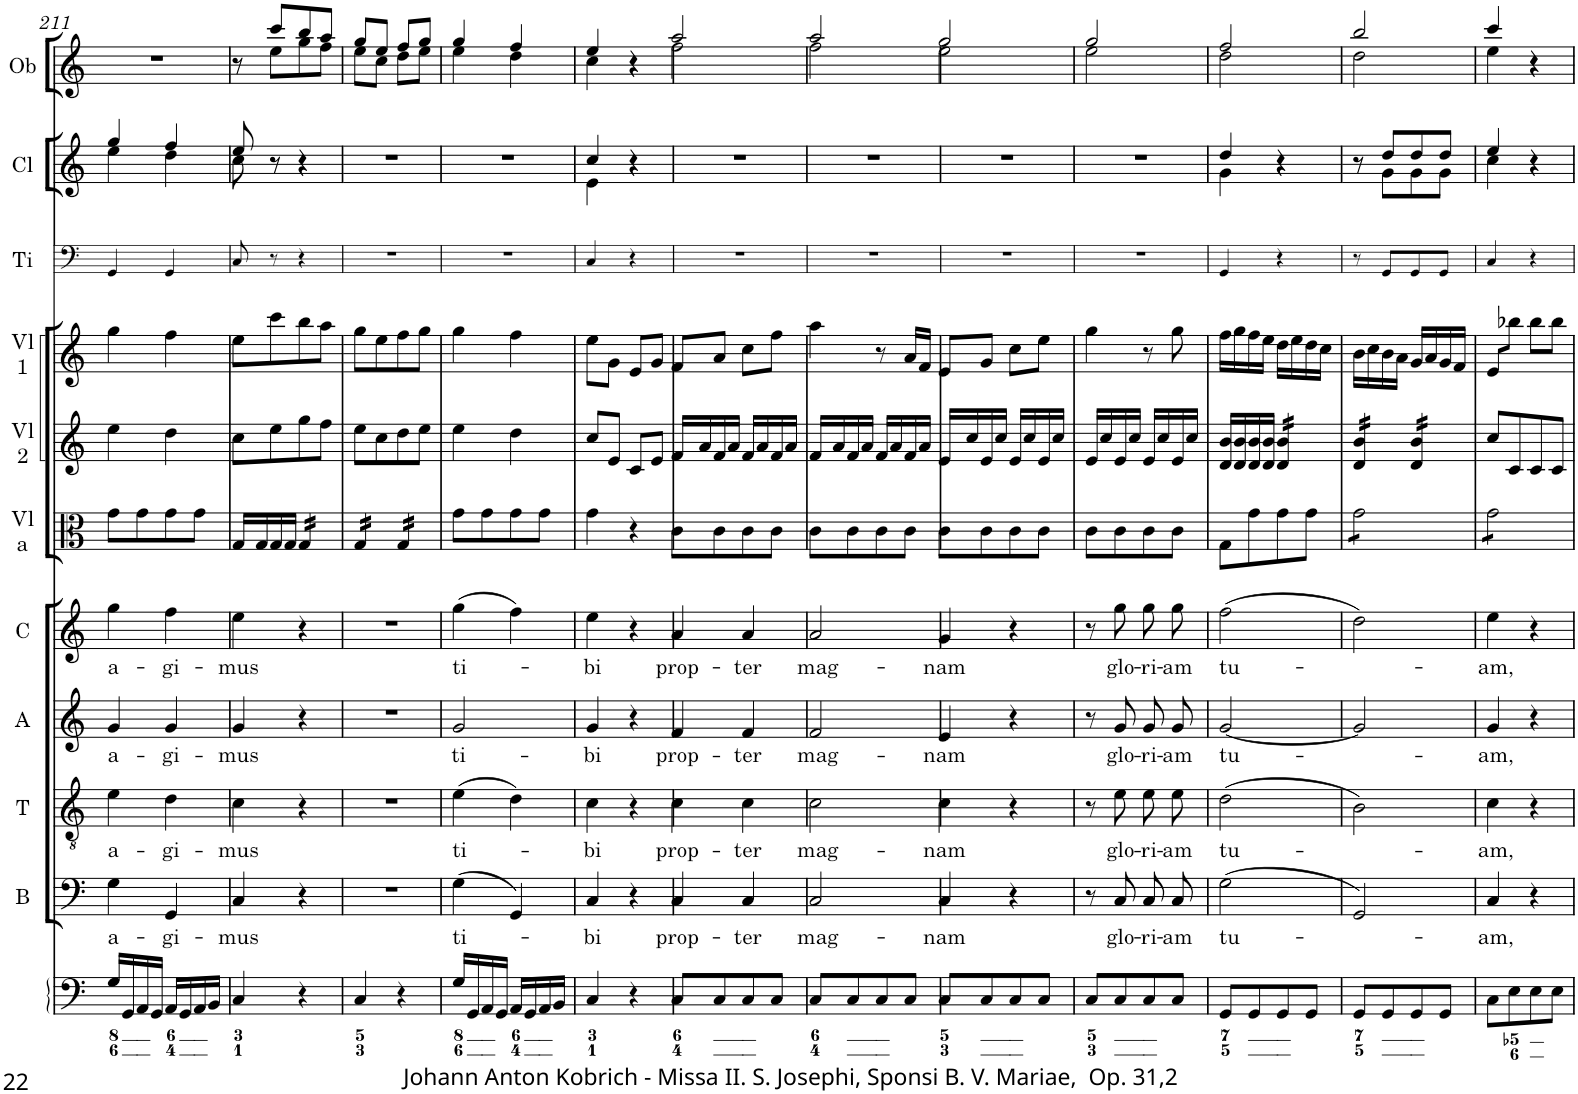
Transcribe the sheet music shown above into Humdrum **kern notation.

**kern	**kern	**text	**kern	**text	**kern	**text	**kern	**text	**kern	**kern	**kern	**kern	**kern	**kern
*part11	*part10	*part10	*part9	*part9	*part8	*part8	*part7	*part7	*part6	*part5	*part4	*part3	*part2	*part1
*staff11	*staff10	*staff10	*staff9	*staff9	*staff8	*staff8	*staff7	*staff7	*staff6	*staff5	*staff4	*staff3	*staff2	*staff1
*I"Violoncello &amp; Organo	*I"Basso	*	*I"Tenore	*	*I"Alto	*	*I"Canto	*	*I"Viola	*I"Violino 2	*I"Violino 1	*I"Timpano	*I"Corni / Clarini	*I"Oboi
*	*I'B	*	*I'T	*	*I'A	*	*I'C	*	*I'Vl a	*I'Vl 2	*I'Vl 1	*I'Ti	*I'Cl	*I'Ob
!!LO:PB:g=z
*clefF4	*clefF4	*	*clefGv2	*	*clefG2	*	*clefG2	*	*clefC3	*clefG2	*clefG2	*clefF4	*clefG2	*clefG2
*	*	*	*	*	*	*	*	*	*	*	*	*	*Trd1c2	*
*k[]	*k[]	*	*k[]	*	*k[]	*	*k[]	*	*k[]	*k[]	*k[]	*k[]	*k[]	*k[]
*M2/4	*M2/4	*	*M2/4	*	*M2/4	*	*M2/4	*	*M2/4	*M2/4	*M2/4	*M2/4	*M2/4	*M2/4
=211	=211	=211	=211	=211	=211	=211	=211	=211	=211	=211	=211	=211	=211	=211
!	!	!LO:LY:b	!	!LO:LY:b	!	!LO:LY:b	!	!LO:LY:b	!	!	!	!	!	!
*	*	*	*	*	*	*	*	*	*	*	*	*	*^	*^
16G/LL	4G\	a-	4e\	a-	4g/	a-	4gg\	a-	8g\L	4ee\	4gg\	4GG/	4gg/	4ee\	2r	2r
16GG/	.	.	.	.	.	.	.	.	.	.	.	.	.	.	.	.
16AA/	.	.	.	.	.	.	.	.	8g\	.	.	.	.	.	.	.
16GG/JJ	.	.	.	.	.	.	.	.	.	.	.	.	.	.	.	.
!	!	!LO:LY:b	!	!LO:LY:b	!	!LO:LY:b	!	!LO:LY:b	!	!	!	!	!	!	!	!
16AA/LL	4GG/	-gi-	4d\	-gi-	4g/	-gi-	4ff\	-gi-	8g\	4dd\	4ff\	4GG/	4ff/	4dd\	.	.
16GG/	.	.	.	.	.	.	.	.	.	.	.	.	.	.	.	.
16AA/	.	.	.	.	.	.	.	.	8g\J	.	.	.	.	.	.	.
16BB/JJ	.	.	.	.	.	.	.	.	.	.	.	.	.	.	.	.
=212	=212	=212	=212	=212	=212	=212	=212	=212	=212	=212	=212	=212	=212	=212	=212	=212
!	!	!LO:LY:b	!	!LO:LY:b	!	!LO:LY:b	!	!LO:LY:b	!	!	!	!	!	!	!	!
4C/	4C/	-mus	4c\	-mus	4g/	-mus	4ee\	-mus	16G/LL	8cc\L	8ee\L	8C/	8ee/	8cc\	8r	8r
.	.	.	.	.	.	.	.	.	16G/	.	.	.	.	.	.	.
.	.	.	.	.	.	.	.	.	16G/	8ee\	8ccc\	8r	8r	8r	8ccc/L	8ee\L
.	.	.	.	.	.	.	.	.	16G/JJ	.	.	.	.	.	.	.
*	*	*	*	*	*	*	*	*	*tremolo	*	*	*	*	*	*	*
4r	4r	.	4r	.	4r	.	4r	.	16G/LL	8gg\	8bb\	4r	4r	4r	8bb/	8gg\
.	.	.	.	.	.	.	.	.	16G/	.	.	.	.	.	.	.
.	.	.	.	.	.	.	.	.	16G/	8ff\J	8aa\J	.	.	.	8aa/J	8ff\J
.	.	.	.	.	.	.	.	.	16G/JJ	.	.	.	.	.	.	.
=213	=213	=213	=213	=213	=213	=213	=213	=213	=213	=213	=213	=213	=213	=213	=213	=213
4C/	2r	.	2r	.	2r	.	2r	.	16G/LL	8ee\L	8gg\L	2r	2r	2r	8gg/L	8ee\L
.	.	.	.	.	.	.	.	.	16G/	.	.	.	.	.	.	.
.	.	.	.	.	.	.	.	.	16G/	8cc\	8ee\	.	.	.	8ee/J	8cc\J
.	.	.	.	.	.	.	.	.	16G/JJ	.	.	.	.	.	.	.
4r	.	.	.	.	.	.	.	.	16G/LL	8dd\	8ff\	.	.	.	8ff/L	8dd\L
.	.	.	.	.	.	.	.	.	16G/	.	.	.	.	.	.	.
.	.	.	.	.	.	.	.	.	16G/	8ee\J	8gg\J	.	.	.	8gg/J	8ee\J
.	.	.	.	.	.	.	.	.	16G/JJ	.	.	.	.	.	.	.
*	*	*	*	*	*	*	*	*	*Xtremolo	*	*	*	*	*	*	*
=214	=214	=214	=214	=214	=214	=214	=214	=214	=214	=214	=214	=214	=214	=214	=214	=214
!	!	!LO:LY:b	!	!LO:LY:b	!	!LO:LY:b	!	!LO:LY:b	!	!	!	!	!	!	!	!
16G/LL	(4G\	ti-	(4e\	ti-	2g/	ti-	(4gg\	ti-	8g\L	4ee\	4gg\	2r	2r	2r	4gg/	4ee\
16GG/	.	.	.	.	.	.	.	.	.	.	.	.	.	.	.	.
16AA/	.	.	.	.	.	.	.	.	8g\	.	.	.	.	.	.	.
16GG/JJ	.	.	.	.	.	.	.	.	.	.	.	.	.	.	.	.
16AA/LL	4GG/)	.	4d\)	.	.	.	4ff\)	.	8g\	4dd\	4ff\	.	.	.	4ff/	4dd\
16GG/	.	.	.	.	.	.	.	.	.	.	.	.	.	.	.	.
16AA/	.	.	.	.	.	.	.	.	8g\J	.	.	.	.	.	.	.
16BB/JJ	.	.	.	.	.	.	.	.	.	.	.	.	.	.	.	.
=215	=215	=215	=215	=215	=215	=215	=215	=215	=215	=215	=215	=215	=215	=215	=215	=215
!	!	!LO:LY:b	!	!LO:LY:b	!	!LO:LY:b	!	!LO:LY:b	!	!	!	!	!	!	!	!
4C/	4C/	-bi	4c\	-bi	4g/	-bi	4ee\	-bi	4g\	8cc/L	8ee\L	4C/	4cc/	4e\	4ee/	4cc\
.	.	.	.	.	.	.	.	.	.	8e/J	8g\J	.	.	.	.	.
4r	4r	.	4r	.	4r	.	4r	.	4r	8c/L	8e/L	4r	4r	4r	4r	4r
.	.	.	.	.	.	.	.	.	.	8e/J	8g/J	.	.	.	.	.
=216	=216	=216	=216	=216	=216	=216	=216	=216	=216	=216	=216	=216	=216	=216	=216	=216
!	!	!LO:LY:b	!	!LO:LY:b	!	!LO:LY:b	!	!LO:LY:b	!	!	!	!	!	!	!	!
8C/L	4C/	prop-	4c\	prop-	4f/	prop-	4a/	prop-	8c\L	16f/LL	8f/L	2r	2r	2r	2aa/	2ff\
.	.	.	.	.	.	.	.	.	.	16a/	.	.	.	.	.	.
8C/	.	.	.	.	.	.	.	.	8c\	16f/	8a/J	.	.	.	.	.
.	.	.	.	.	.	.	.	.	.	16a/JJ	.	.	.	.	.	.
!	!	!LO:LY:b	!	!LO:LY:b	!	!LO:LY:b	!	!LO:LY:b	!	!	!	!	!	!	!	!
8C/	4C/	-ter	4c\	-ter	4f/	-ter	4a/	-ter	8c\	16f/LL	8cc\L	.	.	.	.	.
.	.	.	.	.	.	.	.	.	.	16a/	.	.	.	.	.	.
8C/J	.	.	.	.	.	.	.	.	8c\J	16f/	8ff\J	.	.	.	.	.
.	.	.	.	.	.	.	.	.	.	16a/JJ	.	.	.	.	.	.
=217	=217	=217	=217	=217	=217	=217	=217	=217	=217	=217	=217	=217	=217	=217	=217	=217
!	!	!LO:LY:b	!	!LO:LY:b	!	!LO:LY:b	!	!LO:LY:b	!	!	!	!	!	!	!	!
8C/L	2C/	mag-	2c\	mag-	2f/	mag-	2a/	mag-	8c\L	16f/LL	4aa\	2r	2r	2r	2aa/	2ff\
.	.	.	.	.	.	.	.	.	.	16a/	.	.	.	.	.	.
8C/	.	.	.	.	.	.	.	.	8c\	16f/	.	.	.	.	.	.
.	.	.	.	.	.	.	.	.	.	16a/JJ	.	.	.	.	.	.
8C/	.	.	.	.	.	.	.	.	8c\	16f/LL	8r	.	.	.	.	.
.	.	.	.	.	.	.	.	.	.	16a/	.	.	.	.	.	.
8C/J	.	.	.	.	.	.	.	.	8c\J	16f/	16a/LL	.	.	.	.	.
.	.	.	.	.	.	.	.	.	.	16a/JJ	16f/JJ	.	.	.	.	.
=218	=218	=218	=218	=218	=218	=218	=218	=218	=218	=218	=218	=218	=218	=218	=218	=218
!	!	!LO:LY:b	!	!LO:LY:b	!	!LO:LY:b	!	!LO:LY:b	!	!	!	!	!	!	!	!
8C/L	4C/	-nam	4c\	-nam	4e/	-nam	4g/	-nam	8c\L	16e/LL	8e/L	2r	2r	2r	2gg/	2ee\
.	.	.	.	.	.	.	.	.	.	16cc/	.	.	.	.	.	.
8C/	.	.	.	.	.	.	.	.	8c\	16e/	8g/J	.	.	.	.	.
.	.	.	.	.	.	.	.	.	.	16cc/JJ	.	.	.	.	.	.
8C/	4r	.	4r	.	4r	.	4r	.	8c\	16e/LL	8cc\L	.	.	.	.	.
.	.	.	.	.	.	.	.	.	.	16cc/	.	.	.	.	.	.
8C/J	.	.	.	.	.	.	.	.	8c\J	16e/	8ee\J	.	.	.	.	.
.	.	.	.	.	.	.	.	.	.	16cc/JJ	.	.	.	.	.	.
=219	=219	=219	=219	=219	=219	=219	=219	=219	=219	=219	=219	=219	=219	=219	=219	=219
8C/L	8r	.	8r	.	8r	.	8r	.	8c\L	16e/LL	4gg\	2r	2r	2r	2gg/	2ee\
.	.	.	.	.	.	.	.	.	.	16cc/	.	.	.	.	.	.
!	!	!LO:LY:b	!	!LO:LY:b	!	!LO:LY:b	!	!LO:LY:b	!	!	!	!	!	!	!	!
8C/	8C/	glo-	8e\	glo-	8g/	glo-	8gg\	glo-	8c\	16e/	.	.	.	.	.	.
.	.	.	.	.	.	.	.	.	.	16cc/JJ	.	.	.	.	.	.
!	!	!LO:LY:b	!	!LO:LY:b	!	!LO:LY:b	!	!LO:LY:b	!	!	!	!	!	!	!	!
8C/	8C/L	-ri-	8e\L	-ri-	8g/L	-ri-	8gg\L	-ri-	8c\	16e/LL	8r	.	.	.	.	.
.	.	.	.	.	.	.	.	.	.	16cc/	.	.	.	.	.	.
!	!	!LO:LY:b	!	!LO:LY:b	!	!LO:LY:b	!	!LO:LY:b	!	!	!	!	!	!	!	!
8C/J	8C/J	-am	8e\J	-am	8g/J	-am	8gg\J	-am	8c\J	16e/	8gg\	.	.	.	.	.
.	.	.	.	.	.	.	.	.	.	16cc/JJ	.	.	.	.	.	.
=220	=220	=220	=220	=220	=220	=220	=220	=220	=220	=220	=220	=220	=220	=220	=220	=220
!	!	!LO:LY:b	!	!LO:LY:b	!	!LO:LY:b	!	!LO:LY:b	!	!	!	!	!	!	!	!
8GG/L	(2G\	tu-	(2d\	tu-	[2g/	tu-	(2ff\	tu-	8G\L	16d/ 16b/LL	16ff\LL	4GG/	4dd/	4g\	2ff/	2dd\
.	.	.	.	.	.	.	.	.	.	16d/ 16b/	16gg\	.	.	.	.	.
8GG/	.	.	.	.	.	.	.	.	8g\	16d/ 16b/	16ff\	.	.	.	.	.
.	.	.	.	.	.	.	.	.	.	16d/ 16b/JJ	16ee\JJ	.	.	.	.	.
*	*	*	*	*	*	*	*	*	*	*tremolo	*	*	*	*	*	*
8GG/	.	.	.	.	.	.	.	.	8g\	16d/ 16b/LL	16dd\LL	4r	4r	4r	.	.
.	.	.	.	.	.	.	.	.	.	16d/ 16b/	16ee\	.	.	.	.	.
8GG/J	.	.	.	.	.	.	.	.	8g\J	16d/ 16b/	16dd\	.	.	.	.	.
.	.	.	.	.	.	.	.	.	.	16d/ 16b/JJ	16cc\JJ	.	.	.	.	.
=221	=221	=221	=221	=221	=221	=221	=221	=221	=221	=221	=221	=221	=221	=221	=221	=221
*	*	*	*	*	*	*	*	*	*tremolo	*	*	*	*	*	*	*
8GG/L	2GG/)	.	2B\)	.	2g/]	.	2dd\)	.	8g\L	16d/ 16b/LL	16b\LL	8r	8r	8r	2bb/	2dd\
.	.	.	.	.	.	.	.	.	.	16d/ 16b/	16cc\	.	.	.	.	.
8GG/	.	.	.	.	.	.	.	.	8g\	16d/ 16b/	16b\	8GG/L	8dd/L	8g\L	.	.
.	.	.	.	.	.	.	.	.	.	16d/ 16b/JJ	16a\JJ	.	.	.	.	.
8GG/	.	.	.	.	.	.	.	.	8g\	16d/ 16b/LL	16g/LL	8GG/	8dd/	8g\	.	.
.	.	.	.	.	.	.	.	.	.	16d/ 16b/	16a/	.	.	.	.	.
8GG/J	.	.	.	.	.	.	.	.	8g\J	16d/ 16b/	16g/	8GG/J	8dd/J	8g\J	.	.
.	.	.	.	.	.	.	.	.	.	16d/ 16b/JJ	16f/JJ	.	.	.	.	.
*	*	*	*	*	*	*	*	*	*	*Xtremolo	*	*	*	*	*	*
=222	=222	=222	=222	=222	=222	=222	=222	=222	=222	=222	=222	=222	=222	=222	=222	=222
!	!	!LO:LY:b	!	!LO:LY:b	!	!LO:LY:b	!	!LO:LY:b	!	!	!	!	!	!	!	!
8C\L	4C/	-am,	4c\	-am,	4g/	-am,	4ee\	-am,	8g\L	8cc/L	8e/L	4C/	4ee/	4cc\	4ccc/	4ee\
8E\	.	.	.	.	.	.	.	.	8g\	8c/	8bb-X\J	.	.	.	.	.
8E\	4r	.	4r	.	4r	.	4r	.	8g\	8c/	8bb-\L	4r	4r	4r	4r	4r
8E\J	.	.	.	.	.	.	.	.	8g\J	8c/J	8bb-\J	.	.	.	.	.
*	*	*	*	*	*	*	*	*	*Xtremolo	*	*	*	*	*	*	*
*	*	*	*	*	*	*	*	*	*	*	*	*	*v	*v	*	*
*	*	*	*	*	*	*	*	*	*	*	*	*	*	*v	*v
=	=	=	=	=	=	=	=	=	=	=	=	=	=	=
*-	*-	*-	*-	*-	*-	*-	*-	*-	*-	*-	*-	*-	*-	*-
